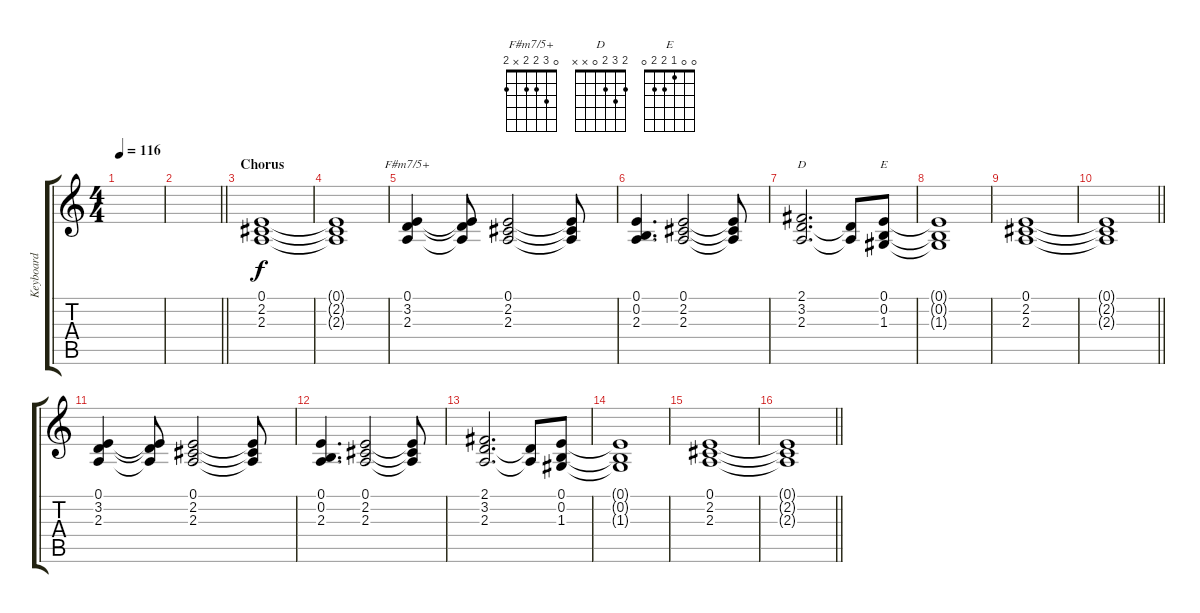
\track ("Keyboard" "Keyboard") {instrument stringensemble1}
\staff {score tabs}
\tuning (E4 B3 G3 D3 A2 E2) {hide}
\chord ("F#m7/5+" 0 3 2 2 x 2)
\chord ("D" 2 3 2 0 x x)
\chord ("E" 0 0 1 2 2 0)
\ts (4 4)
\tempo 116
\clef g2
\ks c
|
\barLineRight lightlight
|
\section ("" "Chorus")
(0.1 2.2 2.3).1 |
(0.1{t} 2.2{t} 2.3{t}).1 |
(0.1 3.2 2.3).4{ch "F#m7/5+"} (0.1{t} 3.2{t} 2.3{t}).8 (0.1 2.2 2.3).2 (0.1{t} 2.2{t} 2.3{t}).8 |
(0.1 0.2 2.3).4{d} (0.1 2.2 2.3).2 (0.1{t} 2.2{t} 2.3{t}).8 |
(2.1 3.2 2.3).2{d ch "D"} (3.2{t} 2.3{t}).8 (0.1 0.2 1.3).8{ch "E"} |
(0.1{t} 0.2{t} 1.3{t}).1 |
(0.1 2.2 2.3).1 |
\barLineRight lightlight
(0.1{t} 2.2{t} 2.3{t}).1 |
(0.1 3.2 2.3).4 (0.1{t} 3.2{t} 2.3{t}).8 (0.1 2.2 2.3).2 (0.1{t} 2.2{t} 2.3{t}).8 |
(0.1 0.2 2.3).4{d} (0.1 2.2 2.3).2 (0.1{t} 2.2{t} 2.3{t}).8 |
(2.1 3.2 2.3).2{d} (3.2{t} 2.3{t}).8 (0.1 0.2 1.3).8 |
(0.1{t} 0.2{t} 1.3{t}).1 |
(0.1 2.2 2.3).1 |
\barLineRight lightlight
(0.1{t} 2.2{t} 2.3{t}).1
